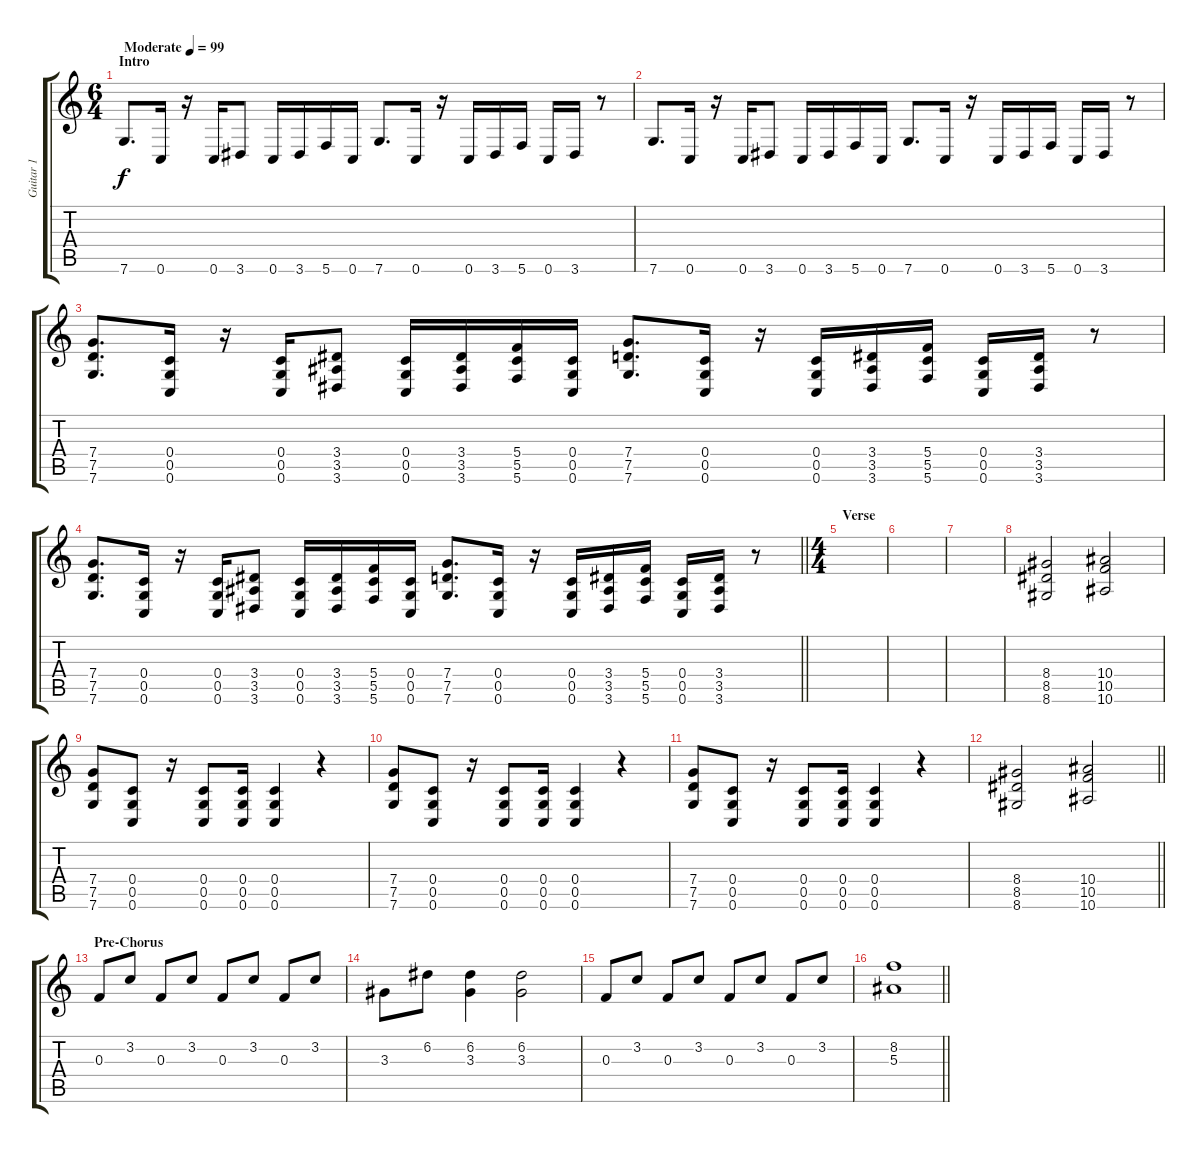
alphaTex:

\track ("Guitar 1" "Guitar 1") {instrument distortionguitar}
\staff {score tabs}
\tuning (D4 A3 F3 C3 G2 C2) {hide}
\ts (6 4)
\section ("" "Intro")
\tempo (99 "Moderate")
\clef g2
\ks c
7.6.8{d dy f instrument distortionguitar} 0.6.16 r.16 0.6.16 3.6.8 0.6.16 3.6.16 5.6.16 0.6.16 7.6.8{d} 0.6.16 r.16 0.6.16 3.6.16 5.6.16 0.6.16 3.6.16 r.8 |
7.6.8{d} 0.6.16 r.16 0.6.16 3.6.8 0.6.16 3.6.16 5.6.16 0.6.16 7.6.8{d} 0.6.16 r.16 0.6.16 3.6.16 5.6.16 0.6.16 3.6.16 r.8 |
(7.4 7.5 7.6).8{d} (0.4 0.5 0.6).16 r.16 (0.4 0.5 0.6).16 (3.4 3.5 3.6).8 (0.4 0.5 0.6).16 (3.4 3.5 3.6).16 (5.4 5.5 5.6).16 (0.4 0.5 0.6).16 (7.4 7.5 7.6).8{d} (0.4 0.5 0.6).16 r.16 (0.4 0.5 0.6).16 (3.4 3.5 3.6).16 (5.4 5.5 5.6).16 (0.4 0.5 0.6).16 (3.4 3.5 3.6).16 r.8 |
\barLineRight lightlight
(7.4 7.5 7.6).8{d} (0.4 0.5 0.6).16 r.16 (0.4 0.5 0.6).16 (3.4 3.5 3.6).8 (0.4 0.5 0.6).16 (3.4 3.5 3.6).16 (5.4 5.5 5.6).16 (0.4 0.5 0.6).16 (7.4 7.5 7.6).8{d} (0.4 0.5 0.6).16 r.16 (0.4 0.5 0.6).16 (3.4 3.5 3.6).16 (5.4 5.5 5.6).16 (0.4 0.5 0.6).16 (3.4 3.5 3.6).16 r.8 |
\ts (4 4)
\section ("" "Verse")
|
|
|
(8.4 8.5 8.6).2 (10.4 10.5 10.6).2 |
(7.4 7.5 7.6).8 (0.4 0.5 0.6).8 r.16 (0.4 0.5 0.6).8 (0.4 0.5 0.6).16 (0.4 0.5 0.6).4 r.4 |
(7.4 7.5 7.6).8 (0.4 0.5 0.6).8 r.16 (0.4 0.5 0.6).8 (0.4 0.5 0.6).16 (0.4 0.5 0.6).4 r.4 |
(7.4 7.5 7.6).8 (0.4 0.5 0.6).8 r.16 (0.4 0.5 0.6).8 (0.4 0.5 0.6).16 (0.4 0.5 0.6).4 r.4 |
\barLineRight lightlight
(8.4 8.5 8.6).2 (10.4 10.5 10.6).2 |
\section ("" "Pre-Chorus")
0.3.8{instrument electricguitarclean} 3.2.8 0.3.8 3.2.8 0.3.8 3.2.8 0.3.8 3.2.8 |
3.3.8 6.2.8 (6.2 3.3).4 (6.2 3.3).2 |
0.3.8 3.2.8 0.3.8 3.2.8 0.3.8 3.2.8 0.3.8 3.2.8 |
\barLineRight lightlight
(8.2 5.3).1
